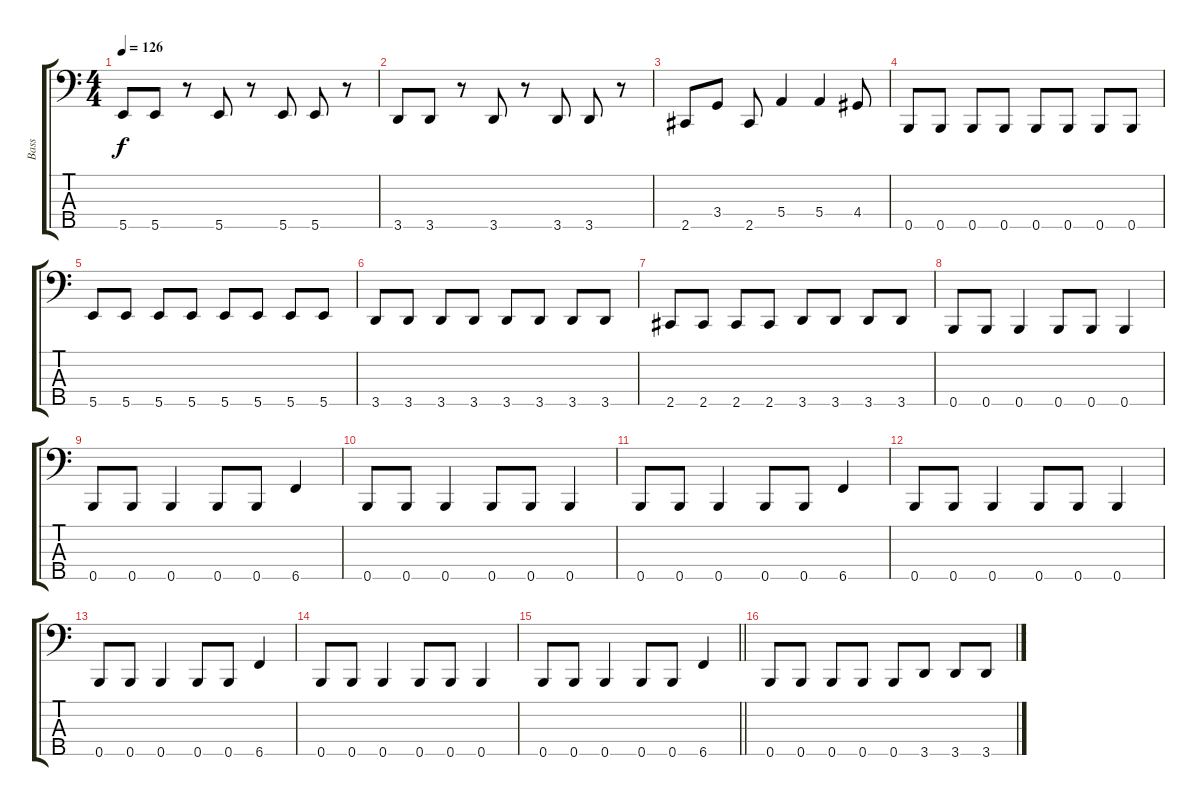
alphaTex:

\track ("Bass" "Bass") {instrument electricbassfinger}
\staff {score tabs}
\tuning (G2 D2 A1 E1 B0) {hide}
\ts (4 4)
\tempo 126
\clef f4
\ks c
5.5.8{dy f} 5.5.8 r.8 5.5.8 r.8 5.5.8 5.5.8 r.8 |
3.5.8 3.5.8 r.8 3.5.8 r.8 3.5.8 3.5.8 r.8 |
2.5.8 3.4.8 2.5.8 5.4.4 5.4.4 4.4.8 |
0.5.8 0.5.8 0.5.8 0.5.8 0.5.8 0.5.8 0.5.8 0.5.8 |
5.5.8 5.5.8 5.5.8 5.5.8 5.5.8 5.5.8 5.5.8 5.5.8 |
3.5.8 3.5.8 3.5.8 3.5.8 3.5.8 3.5.8 3.5.8 3.5.8 |
2.5.8 2.5.8 2.5.8 2.5.8 3.5.8 3.5.8 3.5.8 3.5.8 |
0.5.8 0.5.8 0.5.4 0.5.8 0.5.8 0.5.4 |
0.5.8 0.5.8 0.5.4 0.5.8 0.5.8 6.5.4 |
0.5.8 0.5.8 0.5.4 0.5.8 0.5.8 0.5.4 |
0.5.8 0.5.8 0.5.4 0.5.8 0.5.8 6.5.4 |
0.5.8 0.5.8 0.5.4 0.5.8 0.5.8 0.5.4 |
0.5.8 0.5.8 0.5.4 0.5.8 0.5.8 6.5.4 |
0.5.8 0.5.8 0.5.4 0.5.8 0.5.8 0.5.4 |
\barLineRight lightlight
0.5.8 0.5.8 0.5.4 0.5.8 0.5.8 6.5.4 |
\section ("" "")
0.5.8 0.5.8 0.5.8 0.5.8 0.5.8 3.5.8 3.5.8 3.5.8
